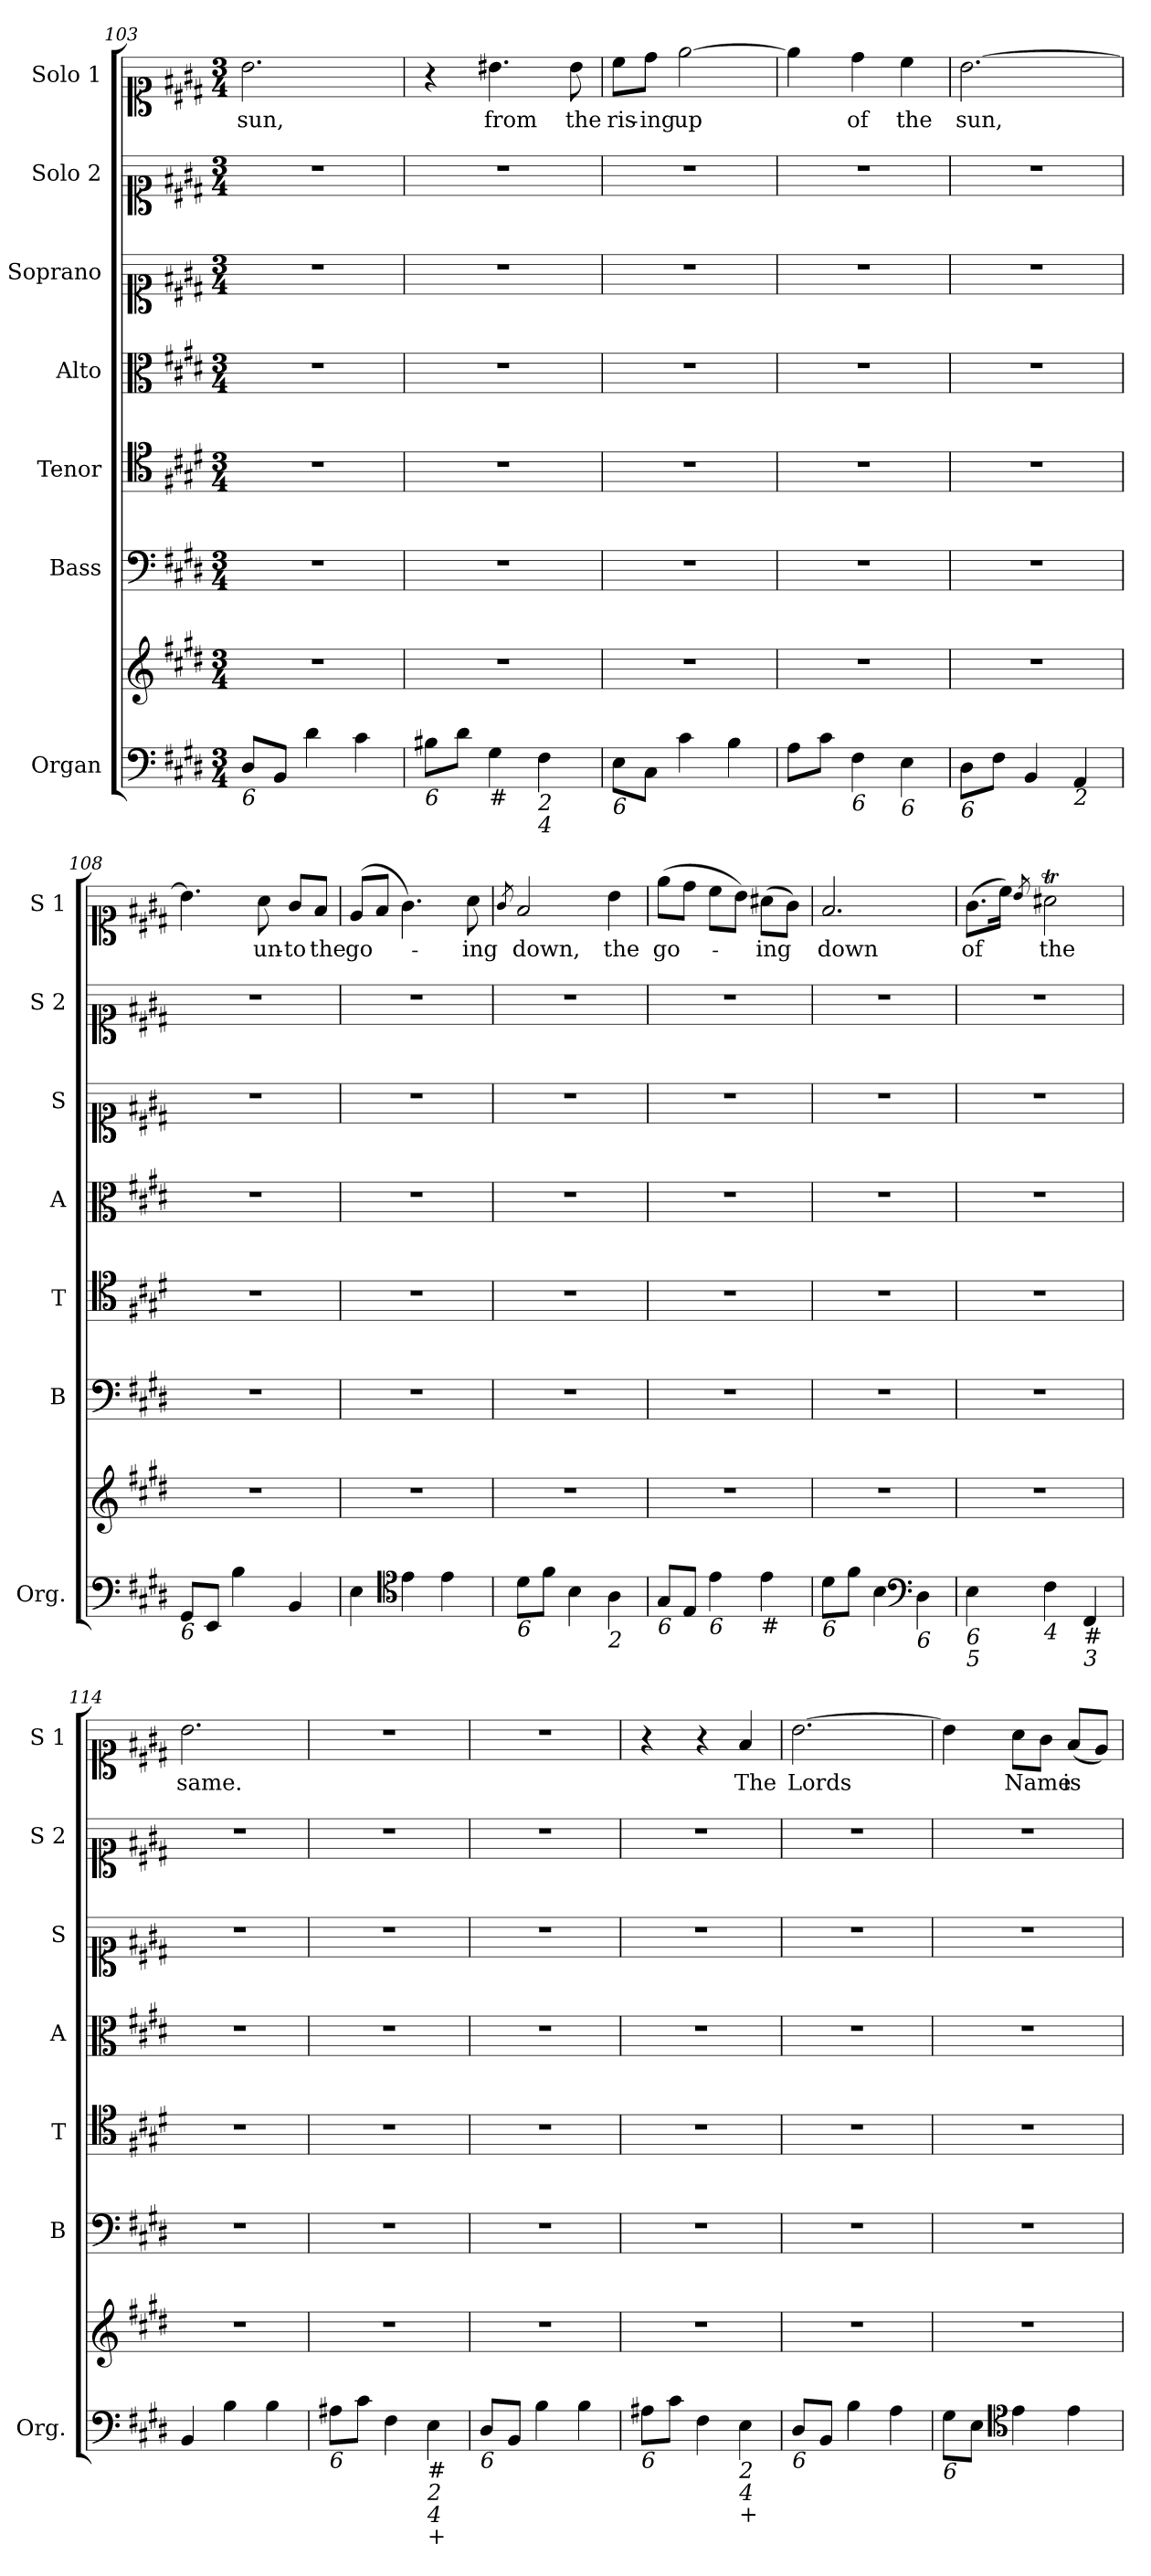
**kern	**kern	**kern	**kern	**kern	**kern	**kern	**kern	**text
*part7	*part7	*part6	*part5	*part4	*part3	*part2	*part1	*part1
*staff8	*staff7	*staff6	*staff5	*staff4	*staff3	*staff2	*staff1	*staff1
*I"Organ	*	*I"Bass	*I"Tenor	*I"Alto	*I"Soprano	*I"Solo 2	*I"Solo 1	*
*I'Org.	*	*I'B	*I'T	*I'A	*I'S	*I'S 2	*I'S 1	*
*clefF4	*clefG2	*clefF4	*clefC4	*clefC3	*clefC1	*clefC1	*clefC1	*
*k[f#c#g#d#]	*k[f#c#g#d#]	*k[f#c#g#d#]	*k[f#c#g#d#]	*k[f#c#g#d#]	*k[f#c#g#d#]	*k[f#c#g#d#]	*k[f#c#g#d#]	*
*E:	*E:	*E:	*E:	*E:	*E:	*E:	*E:	*
*M3/4	*M3/4	*M3/4	*M3/4	*M3/4	*M3/4	*M3/4	*M3/4	*
=103	=103	=103	=103	=103	=103	=103	=103	=103
!LO:TX:b:i:t=6	!	!	!	!	!	!	!	!
!	!	!	!	!	!	!	!	!LO:LY:b
8D#/L	2.r	2.r	2.r	2.r	2.r	2.r	2.b\	sun,
8BB/J	.	.	.	.	.	.	.	.
4d#\	.	.	.	.	.	.	.	.
4c#\	.	.	.	.	.	.	.	.
=104	=104	=104	=104	=104	=104	=104	=104	=104
!LO:TX:b:i:t=6	!	!	!	!	!	!	!	!
8B#X\L	2.r	2.r	2.r	2.r	2.r	2.r	4r	.
8d#\J	.	.	.	.	.	.	.	.
!LO:TX:b:t=#	!	!	!	!	!	!	!	!
!	!	!	!	!	!	!	!	!LO:LY:b
4G#\	.	.	.	.	.	.	4.b#X\	from
!LO:TX:b:i:t=2	!	!	!	!	!	!	!	!
!LO:TX:b:i:t=4	!	!	!	!	!	!	!	!
4F#\	.	.	.	.	.	.	.	.
!	!	!	!	!	!	!	!	!LO:LY:b
.	.	.	.	.	.	.	8b#\	the
=105	=105	=105	=105	=105	=105	=105	=105	=105
!LO:TX:b:i:t=6	!	!	!	!	!	!	!	!
!	!	!	!	!	!	!	!	!LO:LY:b
8E\L	2.r	2.r	2.r	2.r	2.r	2.r	8cc#\L	ris-
!	!	!	!	!	!	!	!	!LO:LY:b
8C#\J	.	.	.	.	.	.	8dd#\J	-ing
!	!	!	!	!	!	!	!	!LO:LY:b
4c#\	.	.	.	.	.	.	[2ee\	up
4B\	.	.	.	.	.	.	.	.
=106	=106	=106	=106	=106	=106	=106	=106	=106
8A\L	2.r	2.r	2.r	2.r	2.r	2.r	4ee\]	.
8c#\J	.	.	.	.	.	.	.	.
!LO:TX:b:i:t=6	!	!	!	!	!	!	!	!
!	!	!	!	!	!	!	!	!LO:LY:b
4F#\	.	.	.	.	.	.	4dd#\	of
!LO:TX:b:i:t=6	!	!	!	!	!	!	!	!
!	!	!	!	!	!	!	!	!LO:LY:b
4E\	.	.	.	.	.	.	4cc#\	the
=107	=107	=107	=107	=107	=107	=107	=107	=107
!LO:TX:b:i:t=6	!	!	!	!	!	!	!	!
!	!	!	!	!	!	!	!	!LO:LY:b
8D#\L	2.r	2.r	2.r	2.r	2.r	2.r	[2.b\	sun,
8F#\J	.	.	.	.	.	.	.	.
4BB/	.	.	.	.	.	.	.	.
!LO:TX:b:i:t=2	!	!	!	!	!	!	!	!
4AA/	.	.	.	.	.	.	.	.
!!LO:LB:g=z
=108	=108	=108	=108	=108	=108	=108	=108	=108
!LO:TX:b:i:t=6	!	!	!	!	!	!	!	!
8GG#/L	2.r	2.r	2.r	2.r	2.r	2.r	4.b\]	.
8EE/J	.	.	.	.	.	.	.	.
4B\	.	.	.	.	.	.	.	.
!	!	!	!	!	!	!	!	!LO:LY:b
.	.	.	.	.	.	.	8a\	un-
!	!	!	!	!	!	!	!	!LO:LY:b
4BB/	.	.	.	.	.	.	8g#/L	-to
!	!	!	!	!	!	!	!	!LO:LY:b
.	.	.	.	.	.	.	8f#/J	the
=109	=109	=109	=109	=109	=109	=109	=109	=109
!	!	!	!	!	!	!	!	!LO:LY:b
4E\	2.r	2.r	2.r	2.r	2.r	2.r	(>8e/L	go-
.	.	.	.	.	.	.	8f#/J	.
*clefC4	*	*	*	*	*	*	*	*
4e\	.	.	.	.	.	.	4.g#\)	.
4e\	.	.	.	.	.	.	.	.
!	!	!	!	!	!	!	!	!LO:LY:b
.	.	.	.	.	.	.	8a\	-ing
=110	=110	=110	=110	=110	=110	=110	=110	=110
.	.	.	.	.	.	.	8qg#/	.
!LO:TX:b:i:t=6	!	!	!	!	!	!	!	!
!	!	!	!	!	!	!	!	!LO:LY:b
8d#\L	2.r	2.r	2.r	2.r	2.r	2.r	2f#/	down,
8f#\J	.	.	.	.	.	.	.	.
4B\	.	.	.	.	.	.	.	.
!LO:TX:b:i:t=2	!	!	!	!	!	!	!	!
!	!	!	!	!	!	!	!	!LO:LY:b
4A\	.	.	.	.	.	.	4b\	the
=111	=111	=111	=111	=111	=111	=111	=111	=111
!LO:TX:b:i:t=6	!	!	!	!	!	!	!	!
!	!	!	!	!	!	!	!	!LO:LY:b
8G#/L	2.r	2.r	2.r	2.r	2.r	2.r	(>8ee\L	go-
8E/J	.	.	.	.	.	.	8dd#\J	.
!LO:TX:b:i:t=6	!	!	!	!	!	!	!	!
4e\	.	.	.	.	.	.	8cc#\L	.
.	.	.	.	.	.	.	8b\J)	.
!LO:TX:b:t=#	!	!	!	!	!	!	!	!
!	!	!	!	!	!	!	!	!LO:LY:b
4e\	.	.	.	.	.	.	(>8a#X\L	-ing
.	.	.	.	.	.	.	8g#\J)	.
=112	=112	=112	=112	=112	=112	=112	=112	=112
!LO:TX:b:i:t=6	!	!	!	!	!	!	!	!
!	!	!	!	!	!	!	!	!LO:LY:b
8d#\L	2.r	2.r	2.r	2.r	2.r	2.r	2.f#/	down
8f#\J	.	.	.	.	.	.	.	.
4B\	.	.	.	.	.	.	.	.
*clefF4	*	*	*	*	*	*	*	*
!LO:TX:b:i:t=6	!	!	!	!	!	!	!	!
4D#\	.	.	.	.	.	.	.	.
!!LO:PB:g=z
=113	=113	=113	=113	=113	=113	=113	=113	=113
!LO:TX:b:i:t=6	!	!	!	!	!	!	!	!
!LO:TX:b:i:t=5	!	!	!	!	!	!	!	!
!	!	!	!	!	!	!	!	!LO:LY:b
4E\	2.r	2.r	2.r	2.r	2.r	2.r	(>8.g#\L	of
.	.	.	.	.	.	.	16cc#\Jk)	.
.	.	.	.	.	.	.	8qb/	.
!LO:TX:b:i:t=4	!	!	!	!	!	!	!	!
!	!	!	!	!	!	!	!	!LO:LY:b
4F#\	.	.	.	.	.	.	2a#Xt\	the
!LO:TX:b:t=#	!	!	!	!	!	!	!	!
!LO:TX:b:i:t=3	!	!	!	!	!	!	!	!
4FF#/	.	.	.	.	.	.	.	.
=114	=114	=114	=114	=114	=114	=114	=114	=114
!	!	!	!	!	!	!	!	!LO:LY:b
4BB/	2.r	2.r	2.r	2.r	2.r	2.r	2.b\	same.
4B\	.	.	.	.	.	.	.	.
4B\	.	.	.	.	.	.	.	.
=115	=115	=115	=115	=115	=115	=115	=115	=115
!LO:TX:b:i:t=6	!	!	!	!	!	!	!	!
8A#X\L	2.r	2.r	2.r	2.r	2.r	2.r	2.r	.
8c#\J	.	.	.	.	.	.	.	.
4F#\	.	.	.	.	.	.	.	.
!LO:TX:b:t=#	!	!	!	!	!	!	!	!
!LO:TX:b:i:t=2	!	!	!	!	!	!	!	!
!LO:TX:b:i:t=4	!	!	!	!	!	!	!	!
!LO:TX:b:t=+	!	!	!	!	!	!	!	!
4E\	.	.	.	.	.	.	.	.
=116	=116	=116	=116	=116	=116	=116	=116	=116
!LO:TX:b:i:t=6	!	!	!	!	!	!	!	!
8D#/L	2.r	2.r	2.r	2.r	2.r	2.r	2.r	.
8BB/J	.	.	.	.	.	.	.	.
4B\	.	.	.	.	.	.	.	.
4B\	.	.	.	.	.	.	.	.
=117	=117	=117	=117	=117	=117	=117	=117	=117
!LO:TX:b:i:t=6	!	!	!	!	!	!	!	!
8A#X\L	2.r	2.r	2.r	2.r	2.r	2.r	4r	.
8c#\J	.	.	.	.	.	.	.	.
4F#\	.	.	.	.	.	.	4r	.
!LO:TX:b:i:t=2	!	!	!	!	!	!	!	!
!LO:TX:b:i:t=4	!	!	!	!	!	!	!	!
!LO:TX:b:t=+	!	!	!	!	!	!	!	!
!	!	!	!	!	!	!	!	!LO:LY:b
4E\	.	.	.	.	.	.	4f#/	The
=118	=118	=118	=118	=118	=118	=118	=118	=118
!LO:TX:b:i:t=6	!	!	!	!	!	!	!	!
!	!	!	!	!	!	!	!	!LO:LY:b
8D#/L	2.r	2.r	2.r	2.r	2.r	2.r	[2.b\	Lords
8BB/J	.	.	.	.	.	.	.	.
4B\	.	.	.	.	.	.	.	.
4A\	.	.	.	.	.	.	.	.
!!LO:LB:g=z
=119	=119	=119	=119	=119	=119	=119	=119	=119
!LO:TX:b:i:t=6	!	!	!	!	!	!	!	!
8G#\L	2.r	2.r	2.r	2.r	2.r	2.r	4b\]	.
8E\J	.	.	.	.	.	.	.	.
*clefC4	*	*	*	*	*	*	*	*
!	!	!	!	!	!	!	!	!LO:LY:b
4e\	.	.	.	.	.	.	8a\L	Name
.	.	.	.	.	.	.	8g#\J	.
!	!	!	!	!	!	!	!	!LO:LY:b
4e\	.	.	.	.	.	.	(<8f#/L	is
.	.	.	.	.	.	.	8e/J)	.
=	=	=	=	=	=	=	=	=
*-	*-	*-	*-	*-	*-	*-	*-	*-
